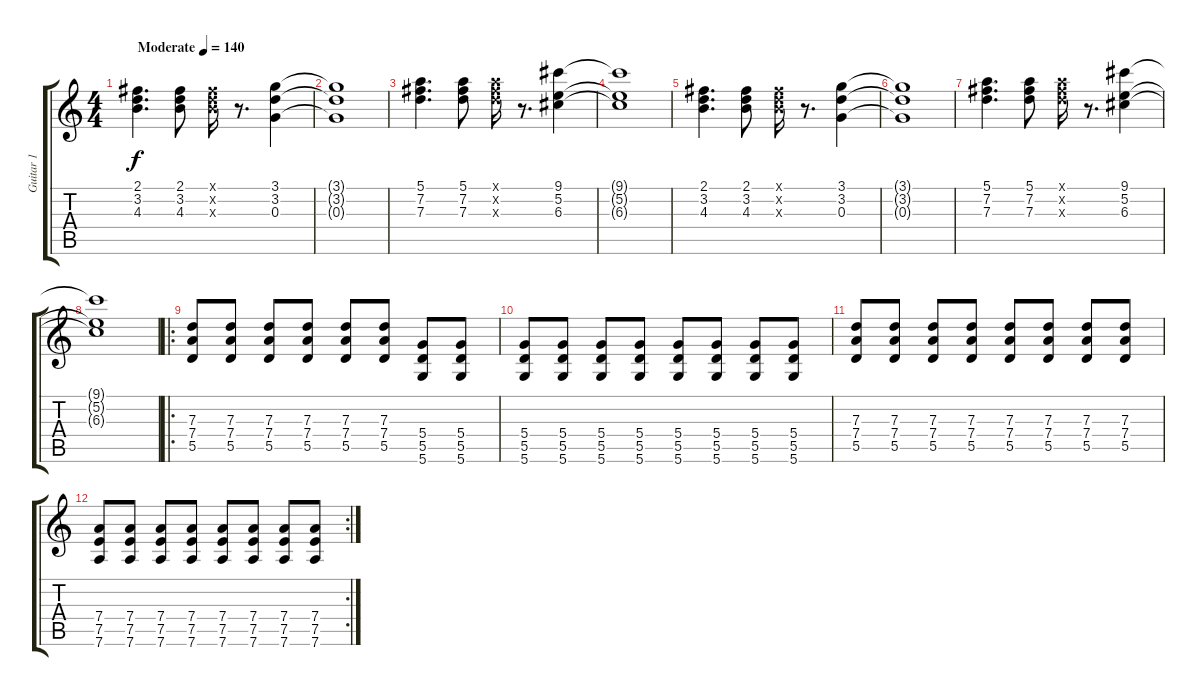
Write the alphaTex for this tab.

\track ("Guitar 1" "Guitar 1") {instrument distortionguitar}
\staff {score tabs}
\tuning (E4 B3 G3 D3 A2 D2) {hide}
\ts (4 4)
\tempo (140 "Moderate")
\clef g2
\ks c
(2.1 3.2 4.3).4{d dy f instrument acousticguitarsteel} (2.1 3.2 4.3).8{instrument acousticguitarsteel} (2.1{x} 3.2{x} 4.3{x}).16{instrument acousticguitarsteel} r.8{d} (3.1 3.2 0.3).4 |
(3.1{t} 3.2{t} 0.3{t}).1 |
(5.1 7.2 7.3).4{d} (5.1 7.2 7.3).8 (5.1{x} 7.2{x} 7.3{x}).16 r.8{d} (9.1 5.2 6.3).4 |
(9.1{t} 5.2{t} 6.3{t}).1 |
(2.1 3.2 4.3).4{d instrument acousticguitarsteel} (2.1 3.2 4.3).8{instrument acousticguitarsteel} (2.1{x} 3.2{x} 4.3{x}).16{instrument acousticguitarsteel} r.8{d} (3.1 3.2 0.3).4 |
(3.1{t} 3.2{t} 0.3{t}).1 |
(5.1 7.2 7.3).4{d} (5.1 7.2 7.3).8 (5.1{x} 7.2{x} 7.3{x}).16 r.8{d} (9.1 5.2 6.3).4 |
(9.1{t} 5.2{t} 6.3{t}).1 |
\ro
(7.3 7.4 5.5).8{instrument distortionguitar} (7.3 7.4 5.5).8 (7.3 7.4 5.5).8 (7.3 7.4 5.5).8 (7.3 7.4 5.5).8 (7.3 7.4 5.5).8 (5.4 5.5 5.6).8 (5.4 5.5 5.6).8 |
(5.4 5.5 5.6).8 (5.4 5.5 5.6).8 (5.4 5.5 5.6).8 (5.4 5.5 5.6).8 (5.4 5.5 5.6).8 (5.4 5.5 5.6).8 (5.4 5.5 5.6).8 (5.4 5.5 5.6).8 |
(7.3 7.4 5.5).8 (7.3 7.4 5.5).8 (7.3 7.4 5.5).8 (7.3 7.4 5.5).8 (7.3 7.4 5.5).8 (7.3 7.4 5.5).8 (7.3 7.4 5.5).8 (7.3 7.4 5.5).8 |
\rc 2
(7.4 7.5 7.6).8 (7.4 7.5 7.6).8 (7.4 7.5 7.6).8 (7.4 7.5 7.6).8 (7.4 7.5 7.6).8 (7.4 7.5 7.6).8 (7.4 7.5 7.6).8 (7.4 7.5 7.6).8
